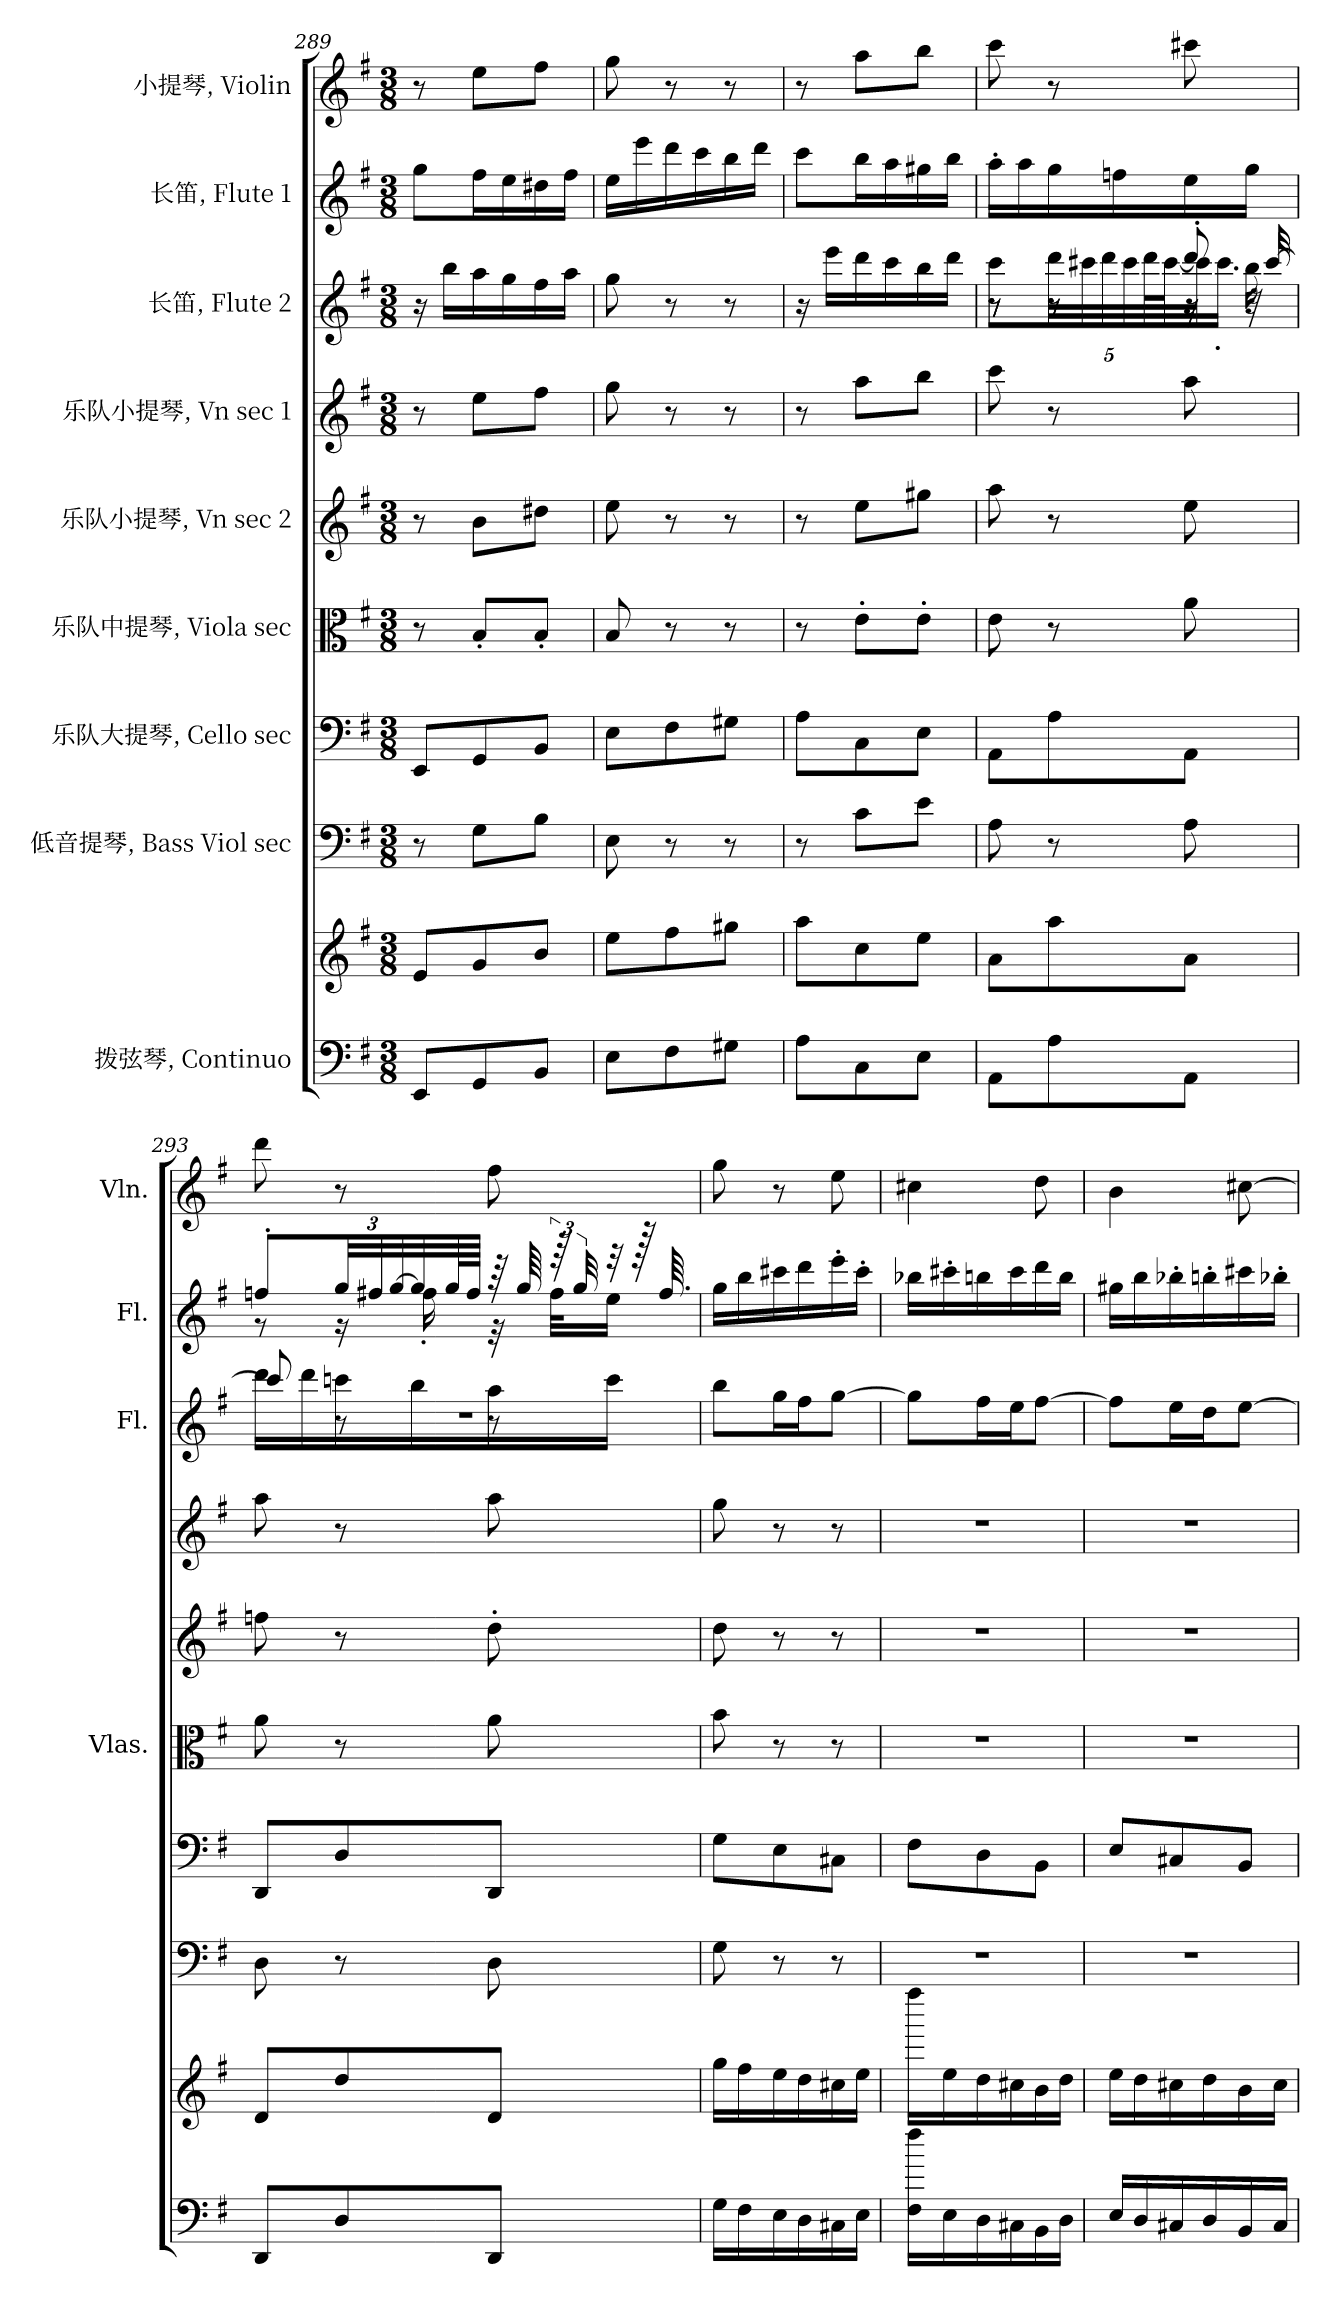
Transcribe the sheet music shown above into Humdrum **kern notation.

**kern	**kern	**kern	**kern	**kern	**kern	**kern	**kern	**kern	**kern
*part9	*part9	*part8	*part7	*part6	*part5	*part4	*part3	*part2	*part1
*staff10	*staff9	*staff8	*staff7	*staff6	*staff5	*staff4	*staff3	*staff2	*staff1
*I"拨弦琴, Continuo	*	*I"低音提琴, Bass Viol sec	*I"乐队大提琴, Cello sec	*I"乐队中提琴, Viola sec	*I"乐队小提琴, Vn sec 2	*I"乐队小提琴, Vn sec 1	*I"长笛, Flute 2	*I"长笛, Flute 1	*I"小提琴, Violin
*	*	*	*	*I'Vlas.	*	*	*I'Fl.	*I'Fl.	*I'Vln.
*clefF4	*clefG2	*clefF4	*clefF4	*clefC3	*clefG2	*clefG2	*clefG2	*clefG2	*clefG2
*	*	*ITrd7c12	*	*	*	*	*	*	*
*k[f#]	*k[f#]	*k[f#]	*k[f#]	*k[f#]	*k[f#]	*k[f#]	*k[f#]	*k[f#]	*k[f#]
*M3/8	*M3/8	*M3/8	*M3/8	*M3/8	*M3/8	*M3/8	*M3/8	*M3/8	*M3/8
=289	=289	=289	=289	=289	=289	=289	=289	=289	=289
8EE/L	8e/L	8r	8EE/L	8r	8r	8r	16r	8gg\L	8r
.	.	.	.	.	.	.	16bb\LL	.	.
8GG/	8g/	8GG\L	8GG/	8B'/L	8b\L	8ee\L	16aa\	16ff#\L	8ee\L
.	.	.	.	.	.	.	16gg\	16ee\	.
8BB/J	8b/J	8BB\J	8BB/J	8B'/J	8dd#X\J	8ff#\J	16ff#\	16dd#X\	8ff#\J
.	.	.	.	.	.	.	16aa\JJ	16ff#\JJ	.
!!LO:PB:g=z
=290	=290	=290	=290	=290	=290	=290	=290	=290	=290
8E\L	8ee\L	8EE\	8E\L	8B/	8ee\	8gg\	8gg\	16ee\LL	8gg\
.	.	.	.	.	.	.	.	16eee\	.
8F#\	8ff#\	8r	8F#\	8r	8r	8r	8r	16ddd\	8r
.	.	.	.	.	.	.	.	16ccc\	.
8G#X\J	8gg#X\J	8r	8G#X\J	8r	8r	8r	8r	16bb\	8r
.	.	.	.	.	.	.	.	16ddd\JJ	.
=291	=291	=291	=291	=291	=291	=291	=291	=291	=291
8A\L	8aa\L	8r	8A\L	8r	8r	8r	16r	8ccc\L	8r
.	.	.	.	.	.	.	16eee\LL	.	.
8C\	8cc\	8C\L	8C\	8e'\L	8ee\L	8aa\L	16ddd\	16bb\L	8aa\L
.	.	.	.	.	.	.	16ccc\	16aa\	.
8E\J	8ee\J	8E\J	8E\J	8e'\J	8gg#X\J	8bb\J	16bb\	16gg#X\	8bb\J
.	.	.	.	.	.	.	16ddd\JJ	16bb\JJ	.
=292	=292	=292	=292	=292	=292	=292	=292	=292	=292
*	*	*	*	*	*	*	*^	*	*
*	*	*	*	*	*	*	*	*^	*	*
*	*	*	*	*	*	*	*	*	*^	*	*
8AA\L	8a\L	8AA\	8AA\L	8e\	8aa\	8ccc\	8r	8ccc\L	8r	8r	16aa'\LL	8ccc\
.	.	.	.	.	.	.	.	.	.	.	16aa\	.
*	*	*	*	*	*	*	*	*Xbrackettup	*	*	*	*
8A\	8aa\	8r	8A\	8r	8r	8r	8r	40ddd\LL	8r	8r	16gg\	8r
.	.	.	.	.	.	.	.	40ccc#X\	.	.	.	.
.	.	.	.	.	.	.	.	40ddd\	.	.	.	.
.	.	.	.	.	.	.	.	.	.	.	16ffn\	.
.	.	.	.	.	.	.	.	40ccc#\	.	.	.	.
.	.	.	.	.	.	.	.	80ddd\L	.	.	.	.
.	.	.	.	.	.	.	.	[80ccc#\J	.	.	.	.
8AA\J	8a\J	8AA\	8AA\J	8a\	8ee\	8aa\	8ddd'/	32ccc#\J]	16r	16r	16ee\	8ccc#X\
.	.	.	.	.	.	.	.	16.ccc#'\JJ	.	.	.	.
.	.	.	.	.	.	.	.	.	32r	16bb\	16gg\JJ	.
.	.	.	.	.	.	.	.	.	[32ccc#/	.	.	.
*	*	*	*	*	*	*	*	*	*v	*v	*	*
!!LO:PB:g=z
=293	=293	=293	=293	=293	=293	=293	=293	=293	=293	=293	=293
*	*	*	*	*	*	*	*	*	*	*^	*
8DD/L	8d/L	8DD\	8DD/L	8a\	8ffn\	8aa\	4.r	16ddd\LL	8ccc#/]	8ffn'/L	8r	8ddd\
.	.	.	.	.	.	.	.	16ddd\	.	.	.	.
*	*	*	*	*	*	*	*	*	*	*Xbrackettup	*	*
8D/	8dd/	8r	8D/	8r	8r	8r	.	16cccn\	8r	48gg/LL	16r	8r
.	.	.	.	.	.	.	.	.	.	48ff#X/	.	.
.	.	.	.	.	.	.	.	.	.	[48gg/	.	.
.	.	.	.	.	.	.	.	16bb\	.	32gg/]	16ff#'\	.
.	.	.	.	.	.	.	.	.	.	64gg/L	.	.
.	.	.	.	.	.	.	.	.	.	64ff#/JJJJ	.	.
8DD/J	8d/J	8DD\	8DD/J	8a\	8dd'\	8aa\	.	16aa\	8r	64r	32r	8ff#\
.	.	.	.	.	.	.	.	.	.	64gg/	.	.
*	*	*	*	*	*	*	*	*	*	*brackettup	*	*
.	.	.	.	.	.	.	.	.	.	96r	32ff#\KLL	.
.	.	.	.	.	.	.	.	.	.	48gg/	.	.
.	.	.	.	.	.	.	.	16ccc\JJ	.	32r	16ee\JJ	.
.	.	.	.	.	.	.	.	.	.	128r	.	.
.	.	.	.	.	.	.	.	.	.	64.ff#/	.	.
*	*	*	*	*	*	*	*v	*v	*v	*	*	*
*	*	*	*	*	*	*	*	*v	*v	*
=294	=294	=294	=294	=294	=294	=294	=294	=294	=294
16G\LL	16gg\LL	8GG\	8G\L	8b\	8dd\	8gg\	8bb\L	16gg\LL	8gg\
16F#\	16ff#\	.	.	.	.	.	.	16bb\	.
16E\	16ee\	8r	8E\	8r	8r	8r	16gg\L	16ccc#X\	8r
16D\	16dd\	.	.	.	.	.	16ff#\J	16ddd\	.
16C#X\	16cc#X\	8r	8C#X\J	8r	8r	8r	[8gg\J	16eee'\	8ee\
16E\JJ	16ee\JJ	.	.	.	.	.	.	16ccc#'\JJ	.
=295	=295	=295	=295	=295	=295	=295	=295	=295	=295
16F#\ 16ff#\LL	16ffff#\LL	4.r	8F#\L	4.r	4.r	4.r	8gg\L]	16bb-X\LL	4cc#X\
16E\	16ee\	.	.	.	.	.	.	16ccc#X'\	.
16D\	16dd\	.	8D\	.	.	.	16ff#\L	16bbn\	.
16C#X\	16cc#X\	.	.	.	.	.	16ee\J	16ccc#\	.
16BB\	16b\	.	8BB\J	.	.	.	[8ff#\J	16ddd\	8dd\
16D\JJ	16dd\JJ	.	.	.	.	.	.	16bb\JJ	.
!!LO:PB:g=z
=296	=296	=296	=296	=296	=296	=296	=296	=296	=296
16E/LL	16ee\LL	4.r	8E/L	4.r	4.r	4.r	8ff#\L]	16gg#X\LL	4b\
16D/	16dd\	.	.	.	.	.	.	16bb\	.
16C#X/	16cc#X\	.	8C#X/	.	.	.	16ee\L	16bb-X'\	.
16D/	16dd\	.	.	.	.	.	16dd\J	16bbn'\	.
16BB/	16b\	.	8BB/J	.	.	.	[8ee\J	16ccc#X\	[8cc#X\
16C#/JJ	16cc#\JJ	.	.	.	.	.	.	16bb-X'\JJ	.
=	=	=	=	=	=	=	=	=	=
*-	*-	*-	*-	*-	*-	*-	*-	*-	*-
